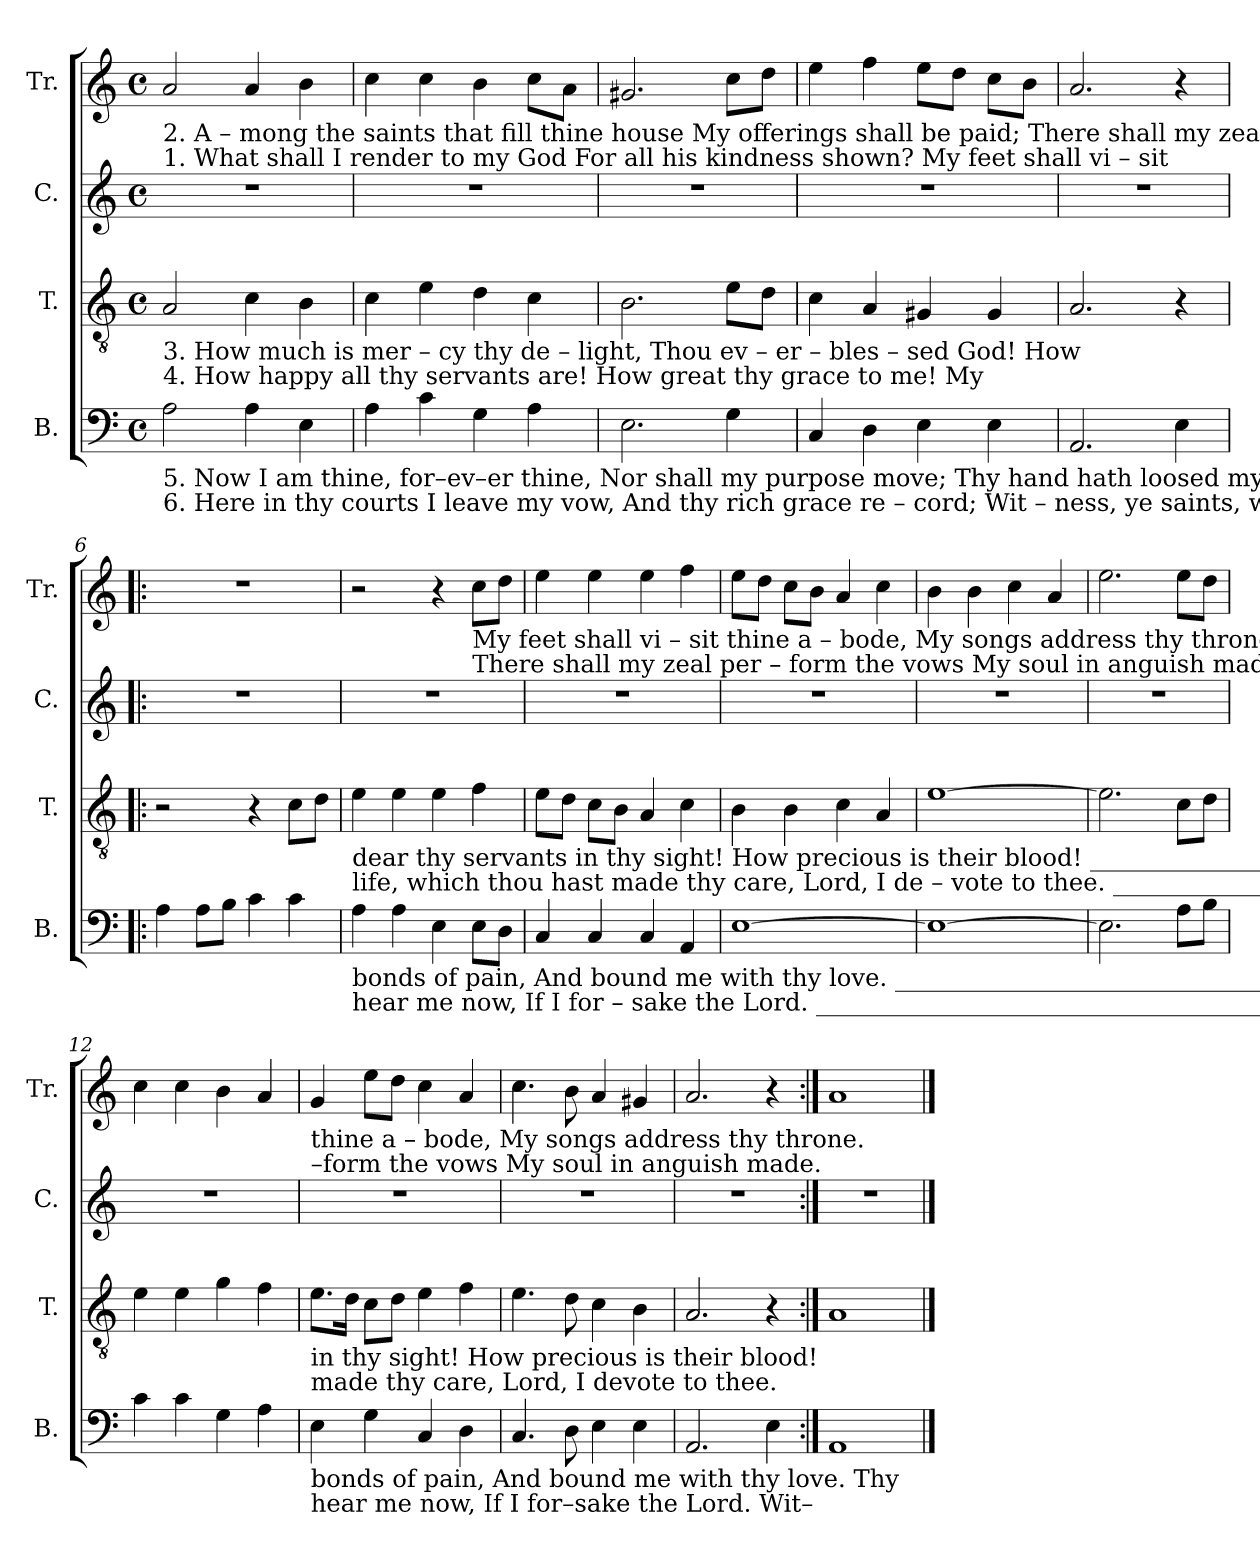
**kern	**kern	**kern	**kern
*part4	*part3	*part2	*part1
*staff4	*staff3	*staff2	*staff1
*I"B.	*I"T.	*I"C.	*I"Tr.
*I'B.	*I'T.	*I'C.	*I'Tr.
*clefF4	*clefGv2	*clefG2	*clefG2
*k[]	*k[]	*k[]	*k[]
*M4/4	*M4/4	*M4/4	*M4/4
*met(c)	*met(c)	*met(c)	*met(c)
*MM120	*MM120	*MM120	*MM120
=1	=1	=1	=1
!	!	!	!LO:TX:b:t=2. A   –  mong the saints  that  fill thine    house      My        offerings     shall    be            paid;                                                                                           There  shall  my     zeal  per–
!	!	!	!LO:TX:b:t=1. What  shall  I    render       to      my          God         For         all      his      kindness          shown?                                                                                       My        feet    shall   vi –  sit
!	!LO:TX:b:t=3. How  much is   mer – cy    thy   de    –    light,      Thou       ev  –  er  –  bles  –  sed        God!                                                            How	!	!
!	!LO:TX:b:t=4. How   happy     all     thy    servants        are!         How        great   thy  grace    to            me!                                                              My	!	!
!LO:TX:b:t=5. Now     I      am    thine,  for–ev–er          thine,       Nor         shall   my    purpose            move;     Thy      hand  hath  loosed  my	!	!	!
!LO:TX:b:t=6. Here   in    thy    courts  I   leave   my      vow,         And         thy     rich  grace   re    –     cord;       Wit  –  ness,   ye      saints,  who	!	!	!
2A\	2A/	1r	2a/
4A\	4c\	.	4a/
4E\	4B\	.	4b\
=2	=2	=2	=2
4A\	4c\	1r	4cc\
4c\	4e\	.	4cc\
4G\	4d\	.	4b\
4A\	4c\	.	8cc\L
.	.	.	8a\J
=3	=3	=3	=3
2.E\	2.B\	1r	2.g#X/
4G\	8e\L	.	8cc\L
.	8d\J	.	8dd\J
=4	=4	=4	=4
4C/	4c\	1r	4ee\
4D\	4A/	.	4ff\
4E\	4G#X/	.	8ee\L
.	.	.	8dd\J
4E\	4G#/	.	8cc\L
.	.	.	8b\J
=5	=5	=5	=5
2.AA/	2.A/	1r	2.a/
4E\	4r	.	4r
=6!|:	=6!|:	=6!|:	=6!|:
4A\	2r	1r	1r
8A\L	.	.	.
8B\J	.	.	.
4c\	4r	.	.
4c\	8c\L	.	.
.	8d\J	.	.
!!LO:LB:g=z
=7	=7	=7	=7
!	!LO:TX:b:t=dear  thy  servants      in         thy   sight!  How   precious        is     their    blood! ________________            How     dear thy servants	!	!
!	!LO:TX:b:t=life,  which  thou  hast  made  thy care,  Lord,    I         de –  vote     to         thee. _________________             My        life, which thou hast	!	!
!LO:TX:b:t=bonds of pain,  And    bound me with thy  love. ______________________________________________              Thy    hand hath loosed my	!	!	!
!LO:TX:b:t=hear  me now,   If          I          for – sake the Lord. ______________________________________________               Wit – ness,  ye  saints,  who	!	!	!
4A\	4e\	1r	2r
4A\	4e\	.	.
4E\	4e\	.	4r
!	!	!	!LO:TX:b:t=My        feet    shall   vi –  sit          thine    a   –  bode, My     songs address thy  throne.     My       feet  shall  vi – sit
!	!	!	!LO:TX:b:t=There  shall  my     zeal  per –   form     the   vows  My      soul   in   anguish   made.     There  shall  my  zeal  per–
8E\L	4f\	.	8cc\L
8D\J	.	.	8dd\J
=8	=8	=8	=8
4C/	8e\L	1r	4ee\
.	8d\J	.	.
4C/	8c\L	.	4ee\
.	8B\J	.	.
4C/	4A/	.	4ee\
4AA/	4c\	.	4ff\
=9	=9	=9	=9
[1E	4B\	1r	8ee\L
.	.	.	8dd\J
.	4B\	.	8cc\L
.	.	.	8b\J
.	4c\	.	4a/
.	4A/	.	4cc\
=10	=10	=10	=10
1E_	[1e	1r	4b\
.	.	.	4b\
.	.	.	4cc\
.	.	.	4a/
=11	=11	=11	=11
2.E\]	2.e\]	1r	2.ee\
8A\L	8c\L	.	8ee\L
8B\J	8d\J	.	8dd\J
=12	=12	=12	=12
4c\	4e\	1r	4cc\
4c\	4e\	.	4cc\
4G\	4g\	.	4b\
4A\	4f\	.	4a/
!!LO:LB:g=z
=13	=13	=13	=13
!	!	!	!LO:TX:b:t=thine    a   –    bode,  My      songs   address  thy   throne.
!	!	!	!LO:TX:b:t=–form     the     vows   My       soul      in   anguish    made.
!	!LO:TX:b:t=in           thy    sight!  How   precious    is       their     blood!	!	!
!	!LO:TX:b:t=made    thy     care,    Lord,     I        devote        to          thee.	!	!
!LO:TX:b:t=bonds    of           pain,   And  bound  me  with  thy     love.  Thy	!	!	!
!LO:TX:b:t=hear      me         now,     If          I            for–sake  the    Lord.  Wit–	!	!	!
4E\	8.e\L	1r	4g/
.	16d\Jk	.	.
4G\	8c\L	.	8ee\L
.	8d\J	.	8dd\J
4C/	4e\	.	4cc\
4D\	4f\	.	4a/
=14	=14	=14	=14
4.C/	4.e\	1r	4.cc\
8D\	8d\	.	8b\
4E\	4c\	.	4a/
4E\	4B\	.	4g#X/
=15	=15	=15	=15
2.AA/	2.A/	1r	2.a/
4E\	4r	.	4r
=16:|!	=16:|!	=16:|!	=16:|!
1AA	1A	1r	1a
==	==	==	==
*-	*-	*-	*-
